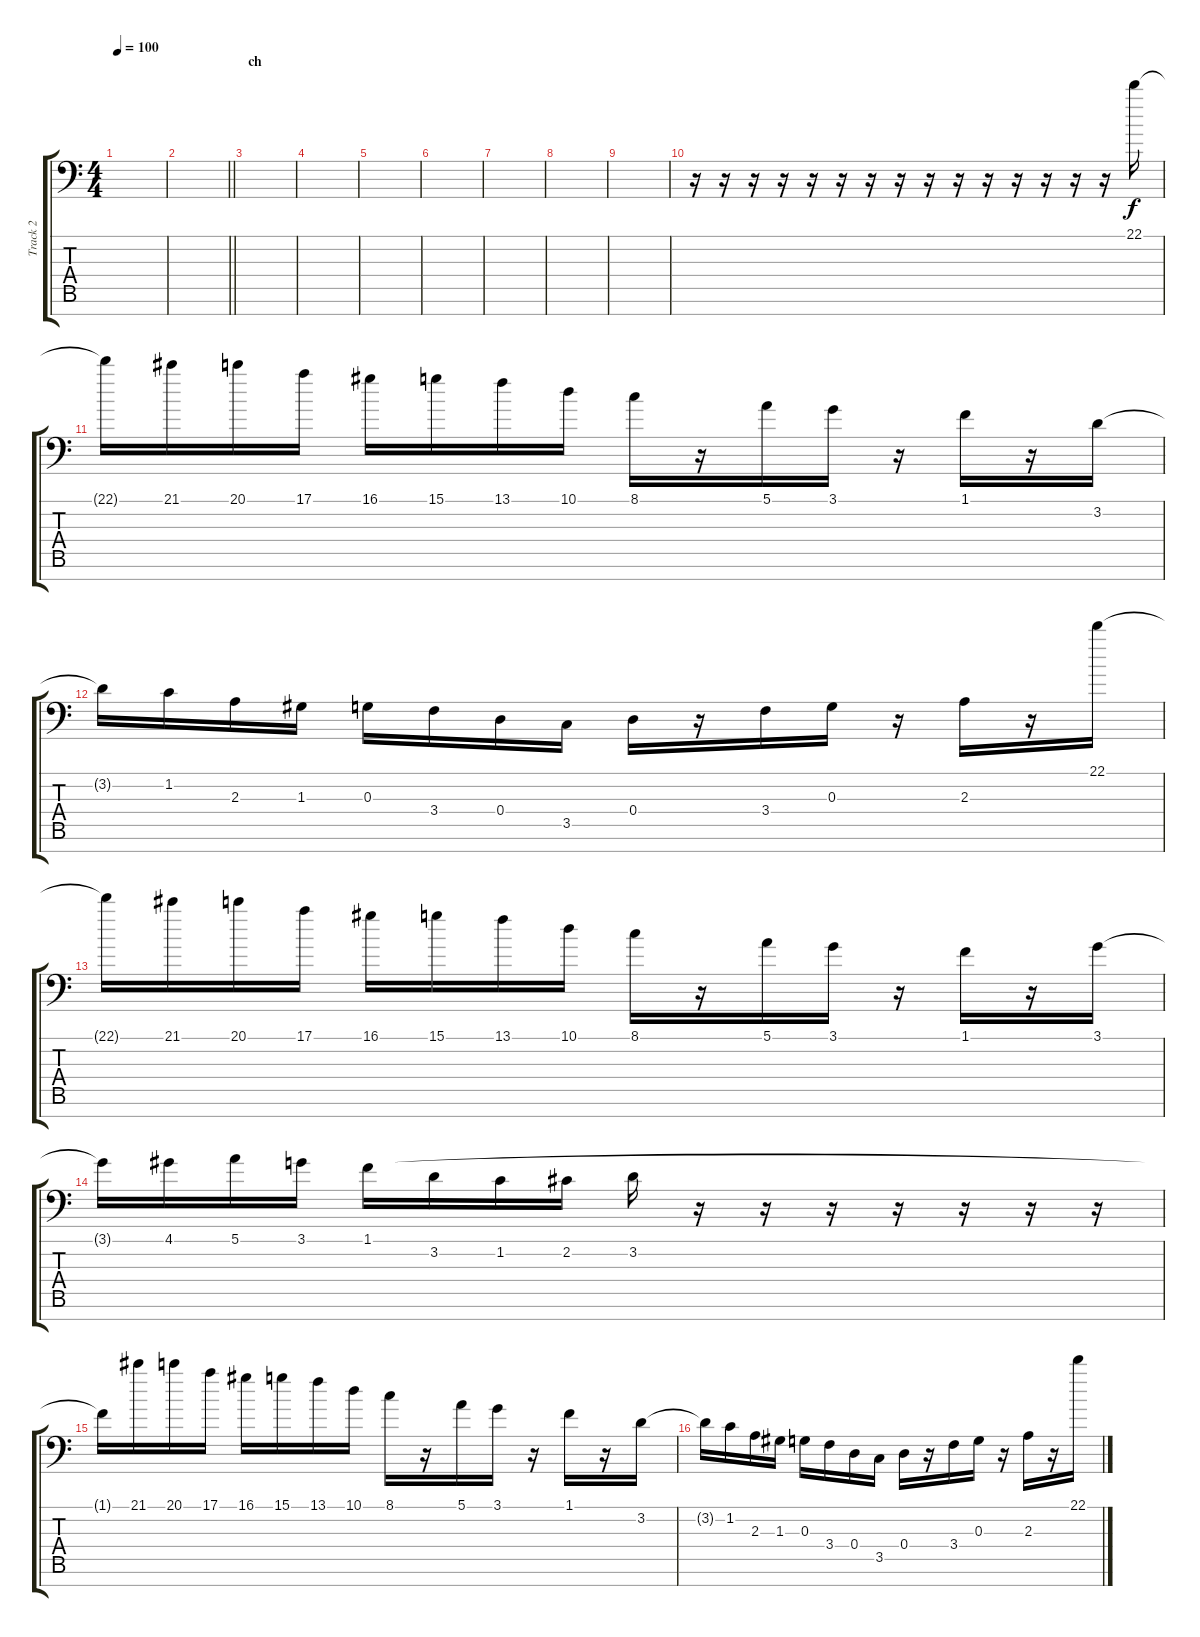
\track ("Track 2" "Track 2") {mute instrument altosax}
\staff {score tabs}
\tuning (E4 B3 G3 D3 A2 E2 A1) {hide}
\ts (4 4)
\tempo 100
\clef f4
\ks c
|
\barLineRight lightlight
|
\section ("" "ch")
|
|
|
|
|
|
|
r.16 r.16 r.16 r.16 r.16 r.16 r.16 r.16 r.16 r.16 r.16 r.16 r.16 r.16 r.16 22.1.16 |
22.1{t}.16 21.1.16 20.1.16 17.1.16 16.1.16 15.1.16 13.1.16 10.1.16 8.1.16 r.16 5.1.16 3.1.16 r.16 1.1.16 r.16 3.2.16 |
3.2{t}.16 1.2.16 2.3.16 1.3.16 0.3.16 3.4.16 0.4.16 3.5.16 0.4.16 r.16 3.4.16 0.3.16 r.16 2.3.16 r.16 22.1.16 |
22.1{t}.16 21.1.16 20.1.16 17.1.16 16.1.16 15.1.16 13.1.16 10.1.16 8.1.16 r.16 5.1.16 3.1.16 r.16 1.1.16 r.16 3.1.16 |
3.1{t}.16 4.1.16 5.1.16 3.1.16 1.1.16 3.2.16 1.2.16 2.2.16 3.2.16 r.16 r.16 r.16 r.16 r.16 r.16 r.16 |
1.1{t}.16 21.1.16 20.1.16 17.1.16 16.1.16 15.1.16 13.1.16 10.1.16 8.1.16 r.16 5.1.16 3.1.16 r.16 1.1.16 r.16 3.2.16 |
3.2{t}.16 1.2.16 2.3.16 1.3.16 0.3.16 3.4.16 0.4.16 3.5.16 0.4.16 r.16 3.4.16 0.3.16 r.16 2.3.16 r.16 22.1.16
